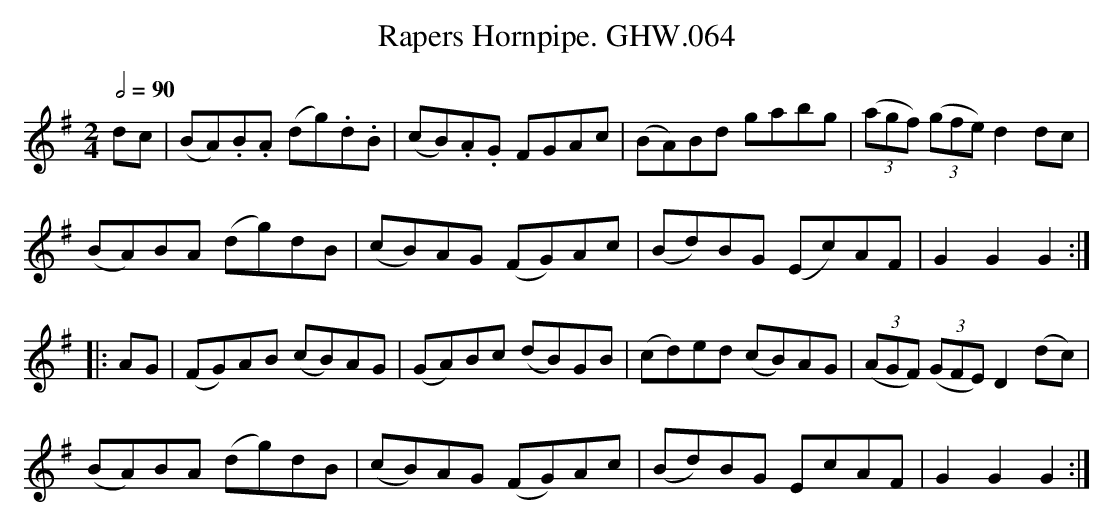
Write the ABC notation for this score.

X:1
T:Rapers Hornpipe. GHW.064
M:2/4
L:1/8
Q:1/2=90
K:G
dc|(BA).B.A (dg).d.B|(cB).A.G FGAc|\
(BA)Bd gabg|(3(agf) (3(gfe) d2 dc|
(BA)BA (dg)dB|(cB)AG (FG)Ac|(Bd)BG (Ec)AF|G2G2G2:|
|:AG|(FG)AB (cB)AG|(GA)Bc (dB)GB|\
(cd)ed (cB)AG|(3(AGF) (3(GFE) D2 (dc)|
(BA)BA (dg)dB|(cB)AG (FG)Ac|(Bd)BG EcAF|G2G2G2:|
